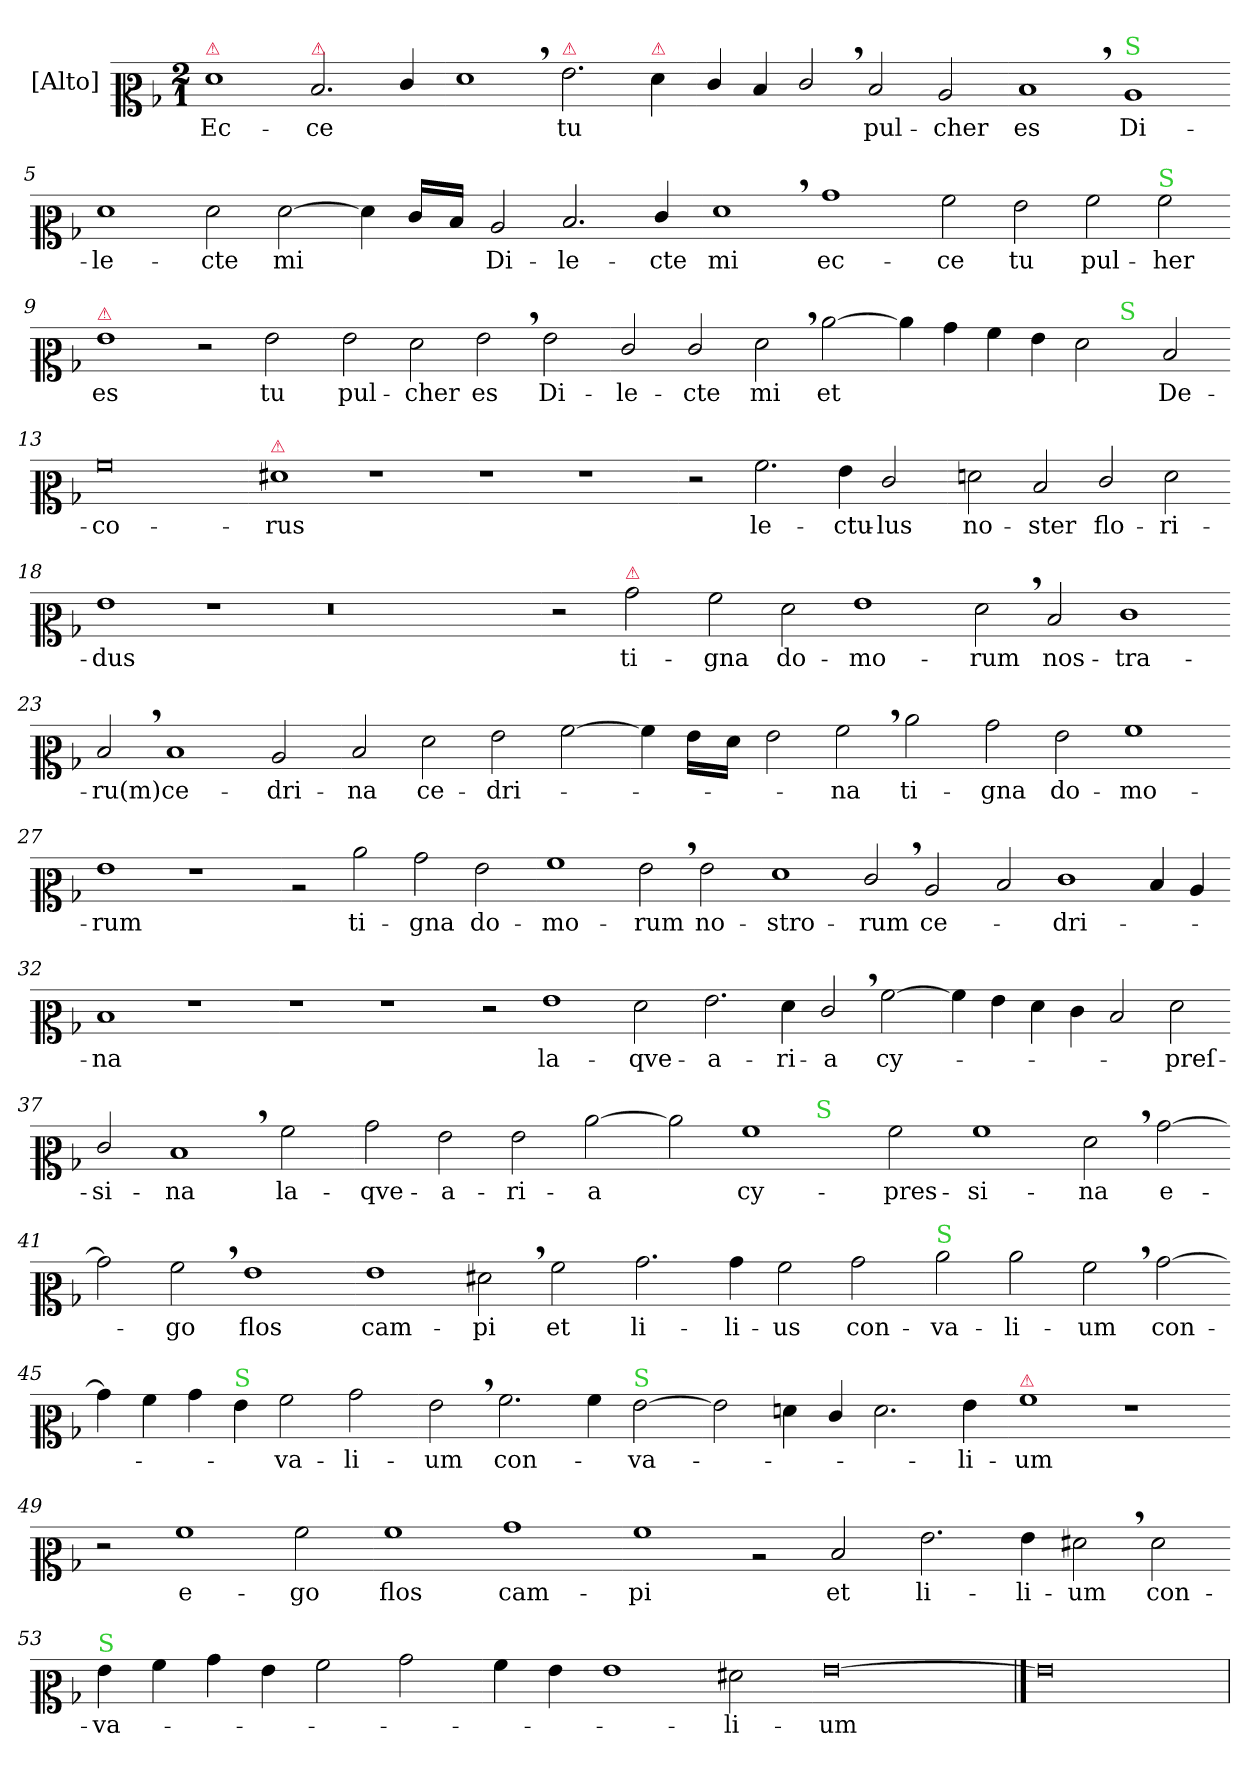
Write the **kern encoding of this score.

**kern	**text
*part1	*part1
*staff1	*staff1
*I"[Alto]	*
*I'A	*
*clefC2	*
*k[b-]	*
*M2/1	*
=1	=1
!LO:TX:a:color=crimson:t=⚠	!
1f	Ec-
!LO:TX:a:color=crimson:t=⚠	!
2.d/	-ce
4e/	.
=2-	=2-
1f,<	.
!LO:TX:a:color=crimson:t=⚠	!
2.g\	tu
!LO:TX:a:color=crimson:t=⚠	!
4f\	.
=3-	=3-
4e/	.
4d/	.
2e,</	.
2d/	pul-
2c/	-cher
=4-	=4-
1d,<	es
!LO:TX:a:color=limegreen:t=S	!
1c	Di-
=5-	=5-
1f	-le-
2f\	-cte
[2f\	mi
=6-	=6-
4f\]	.
16e/LL	.
16ryy	.
16d/JJ	.
16ryy	.
2c/	Di-
2.d/	-le-
4e/	-cte
=7-	=7-
1f,<	mi
1b-	ec-
=8-	=8-
2a\	-ce
2g\	tu
2a\	pul-
!LO:TX:a:color=limegreen:t=S	!
2a\	-her
=9-	=9-
!LO:TX:a:color=crimson:t=⚠	!
1g	es
2r	.
2g\	tu
=10-	=10-
2g\	pul-
2f\	-cher
2g,<\	es
2g\	Di-
=11-	=11-
2e/	-le-
2e/	-cte
2f,<\	mi
[2cc\	et
=12-	=12-
*^	*
4cc\]	1ryy	.
4b-\	.	.
4a\	.	.
4g\	.	.
2f\	4ryy	.
!	!LO:TX:a:color=limegreen:t=S	!
.	2.ryy	.
2d/	.	De-
=13-	=13-	=13-
!LO:TX:b:t=true	!	!
*v	*v	*
0a	-co-
=14-	=14-
!LO:TX:a:color=crimson:t=⚠	!
1f#X	-rus
1r	.
=15-	=15-
1r	.
1r	.
=16-	=16-
2r	.
2.a\	le-
4g\	-ctu-
2e/	-lus
=17-	=17-
2fn\	no-
2d/	-ster
2e/	flo-
2f\	-ri-
=18-	=18-
1g	-dus
1r	.
=19-	=19-
0.r	.
=20-	=20-
2r	.
!LO:TX:a:color=crimson:t=⚠	!
2b-\	ti-
=21-	=21-
2a\	-gna
2f\	do-
1g	-mo-
=22-	=22-
2f,<\	-rum
2d/	nos-
1e	-tra-
=23-	=23-
2d,</	-ru(m)
1d	ce-
2c/	-dri-
=24-	=24-
2d/	-na
2f\	ce-
2g\	-dri-
[2a\	.
=25-	=25-
4a\]	.
16g\LL	.
16ryy	.
16f\JJ	.
16ryy	.
2g\	.
2a,<\	-na
2cc\	ti-
=26-	=26-
2b-\	-gna
2g\	do-
1a	-mo-
=27-	=27-
1g	-rum
1r	.
=28-	=28-
2rc	.
2cc\	ti-
2b-\	-gna
2g\	do-
=29-	=29-
1a	-mo-
2g,<\	-rum
2g\	no-
=30-	=30-
1f	-stro-
2e,</	-rum
2c/	ce-
=31-	=31-
2d/	.
1e	-dri-
4d/	.
4c/	.
=32-	=32-
1d	-na
1r	.
=33-	=33-
1r	.
1r	.
=34-	=34-
2r	.
1g	la-
2f\	-qve-
=35-	=35-
2.g\	-a-
4f\	-ri-
2e,</	-a
[2a\	cy-
=36-	=36-
4a\]	.
4g\	.
4f\	.
4e\	.
2d/	.
2f\	-preſ-
=37-	=37-
2e/	-si-
1d,<	-na
2a\	la-
=38-	=38-
2b-\	-qve-
2g\	-a-
2g\	-ri-
[2cc\	-a
=39-	=39-
*^	*
2cc\]	1ryy	.
1a	.	cy-
!	!LO:TX:a:color=limegreen:t=S	!
.	1ryy	.
2a\	.	-pres-
*v	*v	*
=40-	=40-
1a	-si-
2f,<\	-na
[2b-\	e-
=41-	=41-
2b-\]	.
2a,<\	-go
1g	flos
=42-	=42-
1g	cam-
2f#X,<\	-pi
2a\	et
=43-	=43-
2.b-\	li-
4b-\	-li-
2a\	-us
2b-\	con-
=44-	=44-
!LO:TX:a:color=limegreen:t=S	!
2cc\	-va-
2cc\	-li-
2a,<\	-um
[2b-\	con-
=45-	=45-
4b-\]	.
4a\	.
4b-\	.
!LO:TX:a:color=limegreen:t=S	!
4g\	.
2a\	-va-
2b-\	-li-
=46-	=46-
2g,<\	-um
2.a\	con-
4a\	.
!LO:TX:a:color=limegreen:t=S	!
[2g\	-va-
=47-	=47-
2g\]	.
4fn\	.
4e/	.
2.f\	.
4g\	-li-
=48-	=48-
!LO:TX:a:color=crimson:t=⚠	!
1a	-um
1r	.
=49-	=49-
2r	.
1a	e-
2a\	-go
=50-	=50-
1a	flos
1b-	cam-
=51-	=51-
1a	-pi
2rc	.
2d/	et
=52-	=52-
2.g\	li-
4g\	-li-
2f#X,<\	-um
2f#\	con-
=53-	=53-
!LO:TX:a:color=limegreen:t=S	!
4g\	-va-
4a\	.
4b-\	.
4g\	.
2a\	.
2b-\	.
=54-	=54-
4a\	.
4g\	.
1g	.
2f#X\	-li-
=55-	=55-
[0g	-um
==56	==56
0g]	.
=	=
*-	*-
